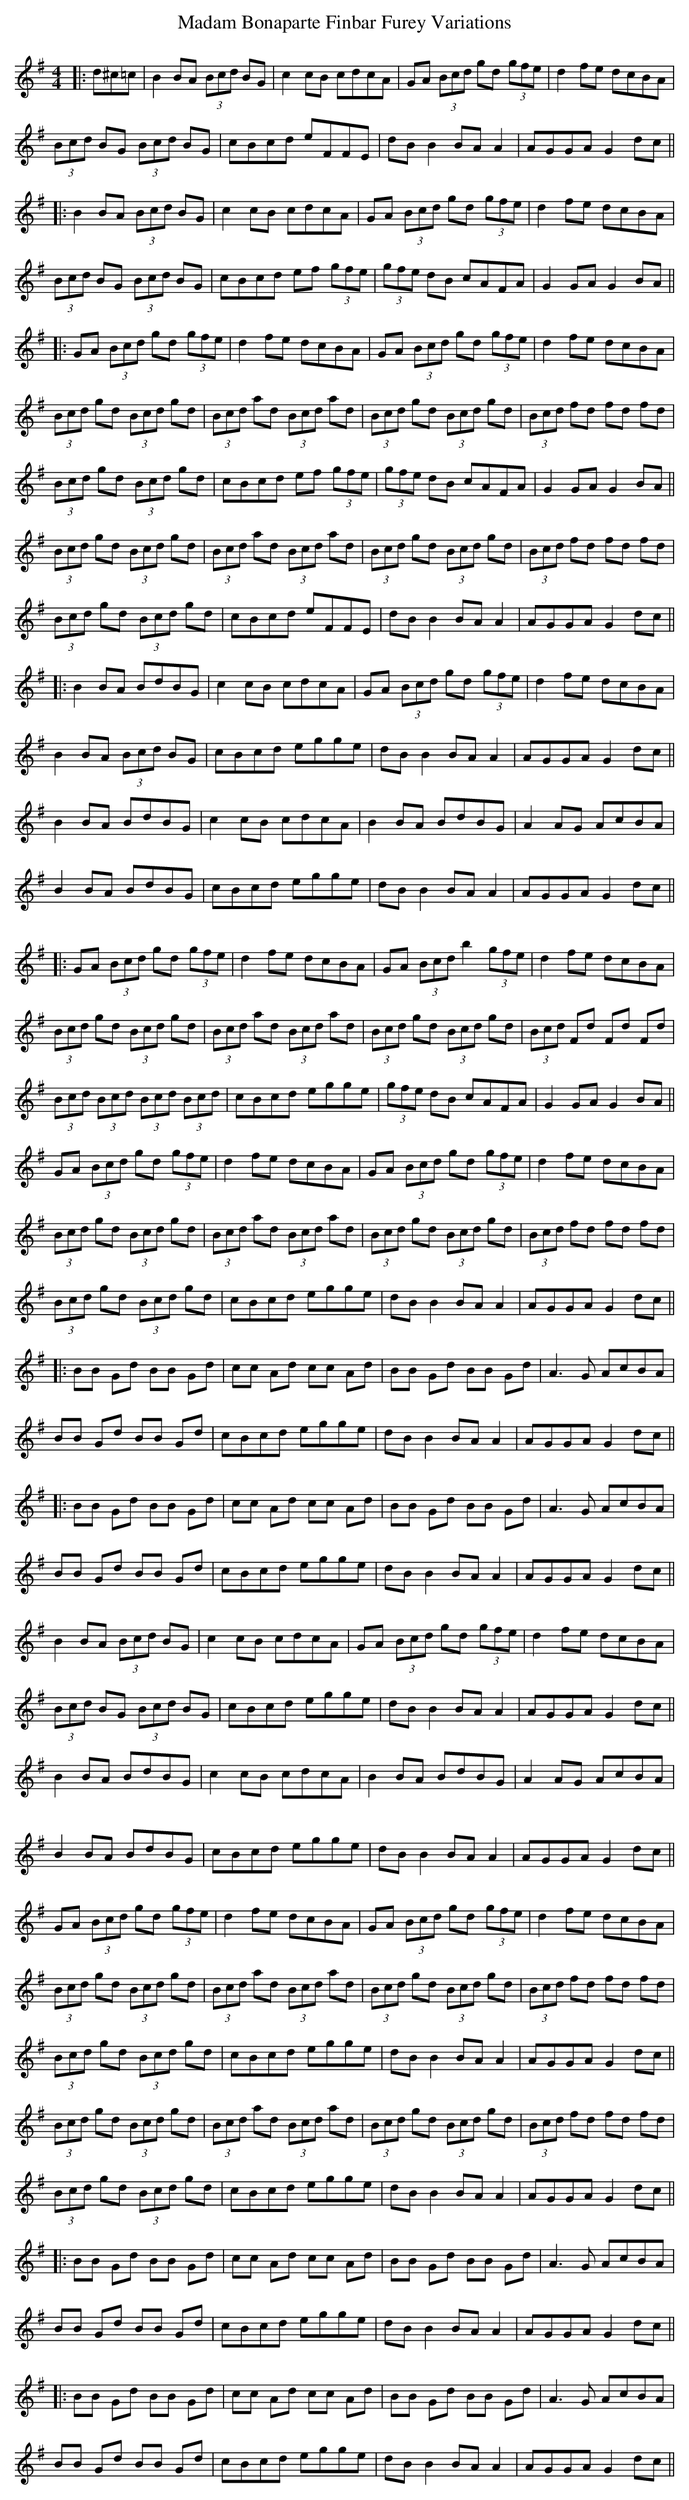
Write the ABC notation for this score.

X:1
T:Madam Bonaparte Finbar Furey Variations
M:4/4
L:1/8
K:Gmaj
|: d^c=c | B2 BA (3Bcd BG | c2 cB cdcA | GA (3Bcd gd (3gfe | d2 fe dcBA |
(3Bcd BG (3Bcd BG | cBcd eFFE | dB B2 BA A2 | AGGA G2 dc ||
|: B2 BA (3Bcd BG | c2 cB cdcA | GA (3Bcd gd (3gfe | d2 fe dcBA |
(3Bcd BG (3Bcd BG | cBcd ef (3gfe | (3gfe dB cAFA | G2 GA G2 BA ||
|: GA (3Bcd gd (3gfe | d2 fe dcBA | GA (3Bcd gd (3gfe | d2 fe dcBA |
(3Bcd gd (3Bcd gd | (3Bcd ad (3Bcd ad | (3Bcd gd (3Bcd gd | (3Bcd fd fd fd |
(3Bcd gd (3Bcd gd | cBcd ef (3gfe | (3gfe dB cAFA | G2 GA G2 BA ||
(3Bcd gd (3Bcd gd | (3Bcd ad (3Bcd ad | (3Bcd gd (3Bcd gd | (3Bcd fd fd fd |
(3Bcd gd (3Bcd gd | cBcd eFFE | dB B2 BA A2 | AGGA G2 dc ||
|: B2 BA BdBG | c2 cB cdcA | GA (3Bcd gd (3gfe | d2 fe dcBA |
B2 BA (3Bcd BG | cBcd egge | dB B2 BA A2 | AGGA G2 dc ||
B2 BA BdBG | c2 cB cdcA | B2 BA BdBG | A2 AG AcBA |
B2 BA BdBG | cBcd egge | dB B2 BA A2 | AGGA G2 dc ||
|: GA (3Bcd gd (3gfe | d2 fe dcBA | GA (3Bcd b2 (3gfe | d2 fe dcBA |
(3Bcd gd (3Bcd gd | (3Bcd ad (3Bcd ad | (3Bcd gd (3Bcd gd | (3Bcd Fd Fd Fd |
(3Bcd (3Bcd (3Bcd (3Bcd | cBcd egge | (3gfe dB cAFA | G2 GA G2 BA ||
GA (3Bcd gd (3gfe | d2 fe dcBA | GA (3Bcd gd (3gfe | d2 fe dcBA |
(3Bcd gd (3Bcd gd | (3Bcd ad (3Bcd ad | (3Bcd gd (3Bcd gd | (3Bcd fd fd fd |
(3Bcd gd (3Bcd gd | cBcd egge | dB B2 BA A2 | AGGA G2 dc ||
|: BB Gd BB Gd | cc Ad cc Ad | BB Gd BB Gd | A3G AcBA |
BB Gd BB Gd | cBcd egge | dB B2 BA A2 | AGGA G2 dc ||
|: BB Gd BB Gd | cc Ad cc Ad | BB Gd BB Gd | A3G AcBA |
BB Gd BB Gd | cBcd egge | dB B2 BA A2 | AGGA G2 dc ||
B2 BA (3Bcd BG | c2 cB cdcA | GA (3Bcd gd (3gfe | d2 fe dcBA |
(3Bcd BG (3Bcd BG | cBcd egge | dB B2 BA A2 | AGGA G2 dc ||
B2 BA BdBG | c2 cB cdcA | B2 BA BdBG | A2 AG AcBA |
B2 BA BdBG | cBcd egge | dB B2 BA A2 | AGGA G2 dc ||
GA (3Bcd gd (3gfe | d2 fe dcBA | GA (3Bcd gd (3gfe | d2 fe dcBA |
(3Bcd gd (3Bcd gd | (3Bcd ad (3Bcd ad | (3Bcd gd (3Bcd gd | (3Bcd fd fd fd |
(3Bcd gd (3Bcd gd | cBcd egge | dB B2 BA A2 | AGGA G2 dc ||
(3Bcd gd (3Bcd gd | (3Bcd ad (3Bcd ad | (3Bcd gd (3Bcd gd | (3Bcd fd fd fd |
(3Bcd gd (3Bcd gd | cBcd egge | dB B2 BA A2 | AGGA G2 dc ||
|: BB Gd BB Gd | cc Ad cc Ad | BB Gd BB Gd | A3G AcBA |
BB Gd BB Gd | cBcd egge | dB B2 BA A2 | AGGA G2 dc ||
|: BB Gd BB Gd | cc Ad cc Ad | BB Gd BB Gd | A3G AcBA |
BB Gd BB Gd | cBcd egge | dB B2 BA A2 | AGGA G2 dc ||
